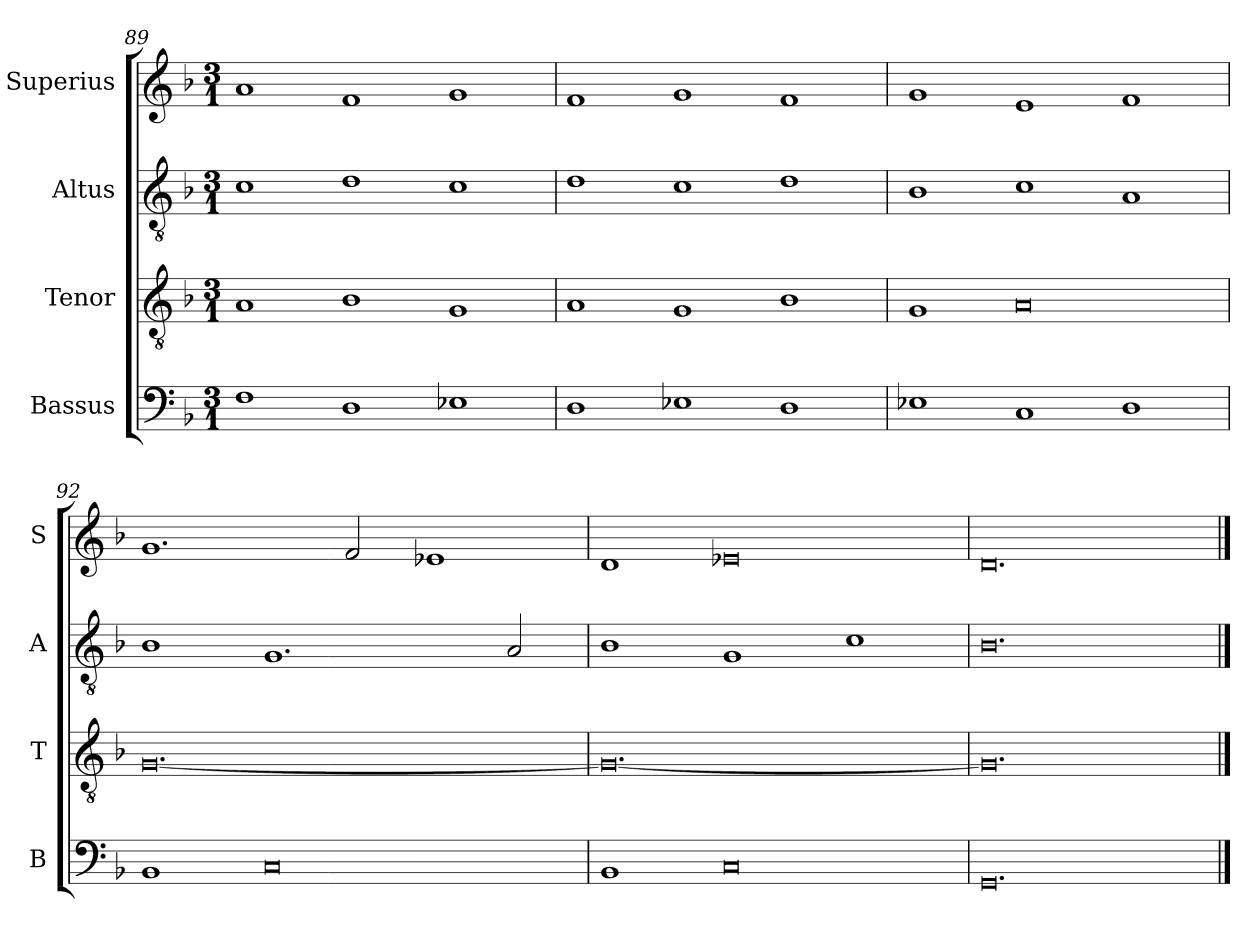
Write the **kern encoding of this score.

**kern	**kern	**kern	**kern
*part4	*part3	*part2	*part1
*staff4	*staff3	*staff2	*staff1
*I"Bassus	*I"Tenor	*I"Altus	*I"Superius
*I'B	*I'T	*I'A	*I'S
*clefF4	*clefGv2	*clefGv2	*clefG2
*k[b-]	*k[b-]	*k[b-]	*k[b-]
*M3/1	*M3/1	*M3/1	*M3/1
=89	=89	=89	=89
1F	1A	1c	1a
1D	1B-	1d	1f
1E-X	1G	1c	1g
=90	=90	=90	=90
1D	1A	1d	1f
1E-X	1G	1c	1g
1D	1B-	1d	1f
=91	=91	=91	=91
1E-X	1G	1B-	1g
1C	0A	1c	1e
1D	.	1A	1f
=92	=92	=92	=92
1BB-	[0.G	1B-	1.g
0C	.	1.G	.
.	.	.	2f/
.	.	.	1e-X
.	.	2A/	.
=93	=93	=93	=93
1BB-	0.G_	1B-	1d
0C	.	1G	0e-X
.	.	1c	.
=94	=94	=94	=94
0.GG	0.G]	0.B-	0.d
==	==	==	==
*-	*-	*-	*-
